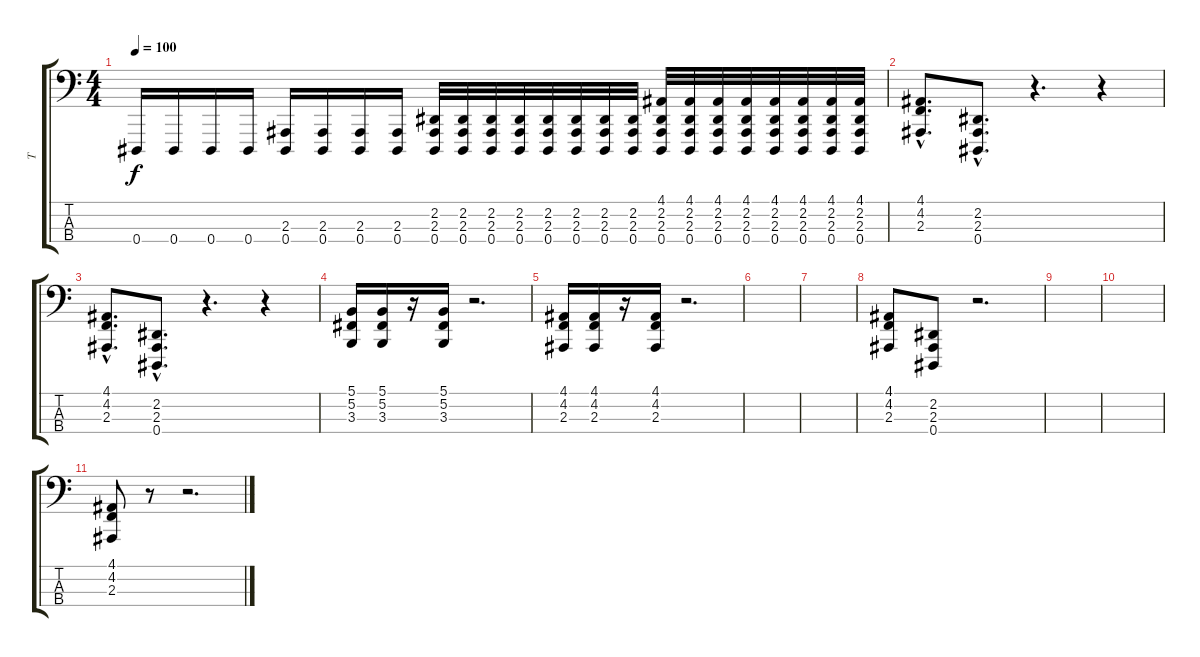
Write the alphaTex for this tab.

\track ("T" "T") {instrument timpani}
\staff {score tabs}
\tuning (Gb2 Db2 Ab1 Eb1) {hide}
\ts (4 4)
\tempo 100
\clef f4
\ks c
0.4.16{dy f instrument timpani} 0.4.16 0.4.16 0.4.16 (2.3 0.4).16 (2.3 0.4).16 (2.3 0.4).16 (2.3 0.4).16 (2.2 2.3 0.4).32 (2.2 2.3 0.4).32 (2.2 2.3 0.4).32 (2.2 2.3 0.4).32 (2.2 2.3 0.4).32 (2.2 2.3 0.4).32 (2.2 2.3 0.4).32 (2.2 2.3 0.4).32 (4.1 2.2 2.3 0.4).32 (4.1 2.2 2.3 0.4).32 (4.1 2.2 2.3 0.4).32 (4.1 2.2 2.3 0.4).32 (4.1 2.2 2.3 0.4).32 (4.1 2.2 2.3 0.4).32 (4.1 2.2 2.3 0.4).32 (4.1 2.2 2.3 0.4).32 |
(4.1{hac} 4.2{hac} 2.3{hac}).8{d} (2.2{hac} 2.3{hac} 0.4{hac}).8{d} r.4{d} r.4 |
(4.1{hac} 4.2{hac} 2.3{hac}).8{d} (2.2{hac} 2.3{hac} 0.4{hac}).8{d} r.4{d} r.4 |
(5.1 5.2 3.3).16 (5.1 5.2 3.3).16 r.16 (5.1 5.2 3.3).16 r.2{d} |
(4.1 4.2 2.3).16 (4.1 4.2 2.3).16 r.16 (4.1 4.2 2.3).16 r.2{d} |
|
|
(4.1 4.2 2.3).8 (2.2 2.3 0.4).8 r.2{d} |
|
|
(4.1 4.2 2.3).8 r.8 r.2{d}
